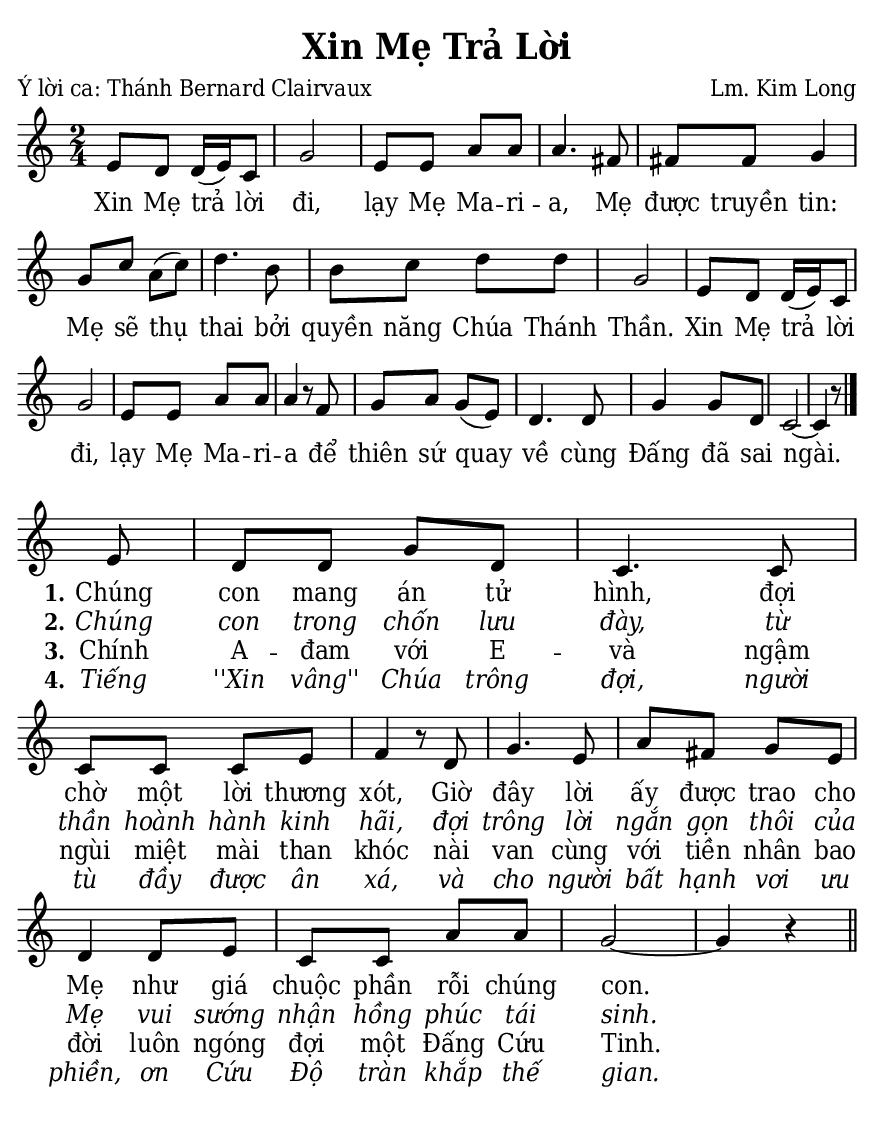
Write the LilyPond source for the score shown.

% Cài đặt chung
\version "2.24.3"
\include "english.ly"

\header {
  title = "Xin Mẹ Trả Lời"
  poet = "Ý lời ca: Thánh Bernard Clairvaux"
  composer = "Lm. Kim Long"
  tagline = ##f
}

% Nhạc
nhacPhanMot = \relative c' {
  \key c \major
  \time 2/4
  e8 d d16 (e) c8 |
  g'2 |
  e8 e a a |
  a4. fs8 |
  fs fs g4 |
  g8 c a (c) |
  d4. b8 b c d d |
  g,2 |
  e8 d d16 (e) c8 |
  g'2 |
  e8 e a a |
  a4 r8 f |
  g a g (e) |
  d4. d8 |
  g4 g8 d |
  c2 ~ |
  c4 r8 \bar "|."
}

nhacPhanHai = \relative c' {
  \key c \major
  \time 2/4
  \partial 8 e8 |
  d d g d |
  c4. 8 |
  c c c e |
  f4 r8 d |
  g4. e8 |
  a fs g e |
  d4 d8 e |
  c c a' a |
  g2 ~ |
  g4 r \bar "||"
}

% Lời
loiPhanMot = \lyricmode {
  Xin Mẹ trả lời đi, lạy Mẹ Ma -- ri -- a,
  Mẹ được truyền tin: Mẹ sẽ thụ thai bởi quyền năng Chúa Thánh Thần.
  Xin Mẹ trả lời đi, lạy Mẹ Ma -- ri -- a
  để thiên sứ quay về cùng Đấng đã sai ngài.
}

loiPhanHai = \lyricmode {
  <<
    {
      \set stanza = "1."
      Chúng con mang án tử hình, đợi chờ một lời thương xót,
      Giờ đây lời ấy được trao cho Mẹ như giá chuộc phần rỗi chúng con.
    }
    \new Lyrics {
	    \set associatedVoice = "beSop"
	    \set stanza = "2."
      \override Lyrics.LyricText.font-shape = #'italic
      Chúng con trong chốn lưu đày,
      từ thần hoành hành kinh hãi,
      đợi trông lời ngắn gọn thôi của Mẹ
      vui sướng nhận hồng phúc tái sinh.
    }
    \new Lyrics {
	    \set associatedVoice = "beSop"
	    \set stanza = "3."
      Chính A -- đam với E -- và ngậm ngùi miệt mài than khóc nài van
      cùng với tiền nhân bao đời luôn ngóng đợi một Đấng Cứu Tinh.
    }
    \new Lyrics {
	    \set associatedVoice = "beSop"
	    \set stanza = "4."
      \override Lyrics.LyricText.font-shape = #'italic
      Tiếng ''Xin vâng'' Chúa trông đợi, người tù đầy được ân xá,
      và cho người bất hạnh vơi ưu phiền,
      ơn Cứu Độ tràn khắp thế gian.
    }
  >>
}

% Dàn trang
\paper {
  #(set-paper-size "a5")
  top-margin = 3\mm
  bottom-margin = 3\mm
  left-margin = 3\mm
  right-margin = 3\mm
  indent = #0
  #(define fonts
	 (make-pango-font-tree "Deja Vu Serif Condensed"
	 		       "Deja Vu Serif Condensed"
			       "Deja Vu Serif Condensed"
			       (/ 20 20)))
  print-page-number = ##f
}

\score {
  <<
    \new Staff <<
        \clef treble
        \new Voice = beSop {
          \nhacPhanMot
        }
      \new Lyrics \lyricsto beSop \loiPhanMot
    >>
  >>
  \layout {
    \override Lyrics.LyricSpace.minimum-distance = #1
    \override Score.BarNumber.break-visibility = ##(#f #f #f)
    \override Score.SpacingSpanner.uniform-stretching = ##t
    \override LyricHyphen.minimum-distance = #1.2
    ragged-last = ##f
  }
}

\score {
  <<
    \new Staff <<
        \clef treble
        \new Voice = beSop {
          \nhacPhanHai
        }
      \new Lyrics \lyricsto beSop \loiPhanHai
    >>
  >>
  \layout {
    \override Staff.TimeSignature.transparent = ##t
    \override Lyrics.LyricSpace.minimum-distance = #1.2
    \override Score.BarNumber.break-visibility = ##(#f #f #f)
    \override Score.SpacingSpanner.uniform-stretching = ##t
    ragged-last = ##f
  }
}
